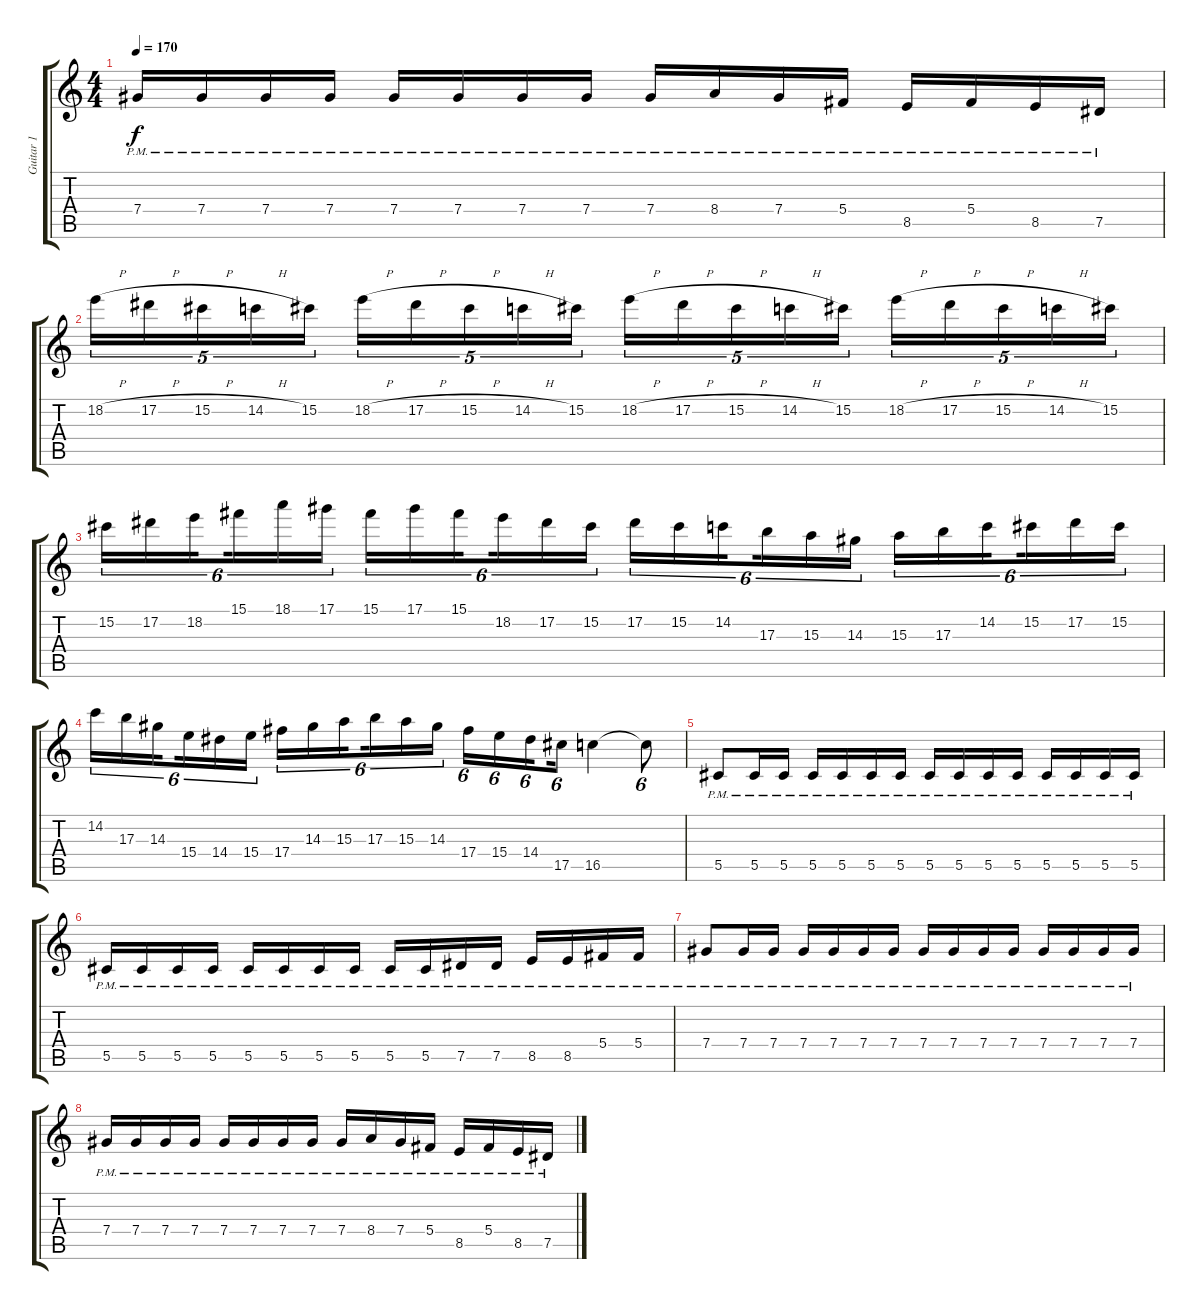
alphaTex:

\track ("Guitar 1" "Guitar 1") {instrument overdrivenguitar}
\staff {score tabs}
\tuning (Eb4 Bb3 Gb3 Db3 Ab2 Eb2) {hide}
\ts (4 4)
\tempo 170
\clef g2
\ks c
7.4{pm}.16{dy f} 7.4{pm}.16 7.4{pm}.16 7.4{pm}.16 7.4{pm}.16 7.4{pm}.16 7.4{pm}.16 7.4{pm}.16 7.4{pm}.16 8.4{pm}.16 7.4{pm}.16 5.4{pm}.16 8.5{pm}.16 5.4{pm}.16 8.5{pm}.16 7.5{pm}.16 |
18.2{h}.16{tu (5 4)} 17.2{h}.16{tu (5 4)} 15.2{h}.16{tu (5 4)} 14.2{h}.16{tu (5 4)} 15.2.16{tu (5 4)} 18.2{h}.16{tu (5 4)} 17.2{h}.16{tu (5 4)} 15.2{h}.16{tu (5 4)} 14.2{h}.16{tu (5 4)} 15.2.16{tu (5 4)} 18.2{h}.16{tu (5 4)} 17.2{h}.16{tu (5 4)} 15.2{h}.16{tu (5 4)} 14.2{h}.16{tu (5 4)} 15.2.16{tu (5 4)} 18.2{h}.16{tu (5 4)} 17.2{h}.16{tu (5 4)} 15.2{h}.16{tu (5 4)} 14.2{h}.16{tu (5 4)} 15.2.16{tu (5 4)} |
15.2.16{tu (6 4)} 17.2.16{tu (6 4)} 18.2.16{tu (6 4) beam splitsecondary} 15.1.16{tu (6 4)} 18.1.16{tu (6 4)} 17.1.16{tu (6 4)} 15.1.16{tu (6 4)} 17.1.16{tu (6 4)} 15.1.16{tu (6 4) beam splitsecondary} 18.2.16{tu (6 4)} 17.2.16{tu (6 4)} 15.2.16{tu (6 4)} 17.2.16{tu (6 4)} 15.2.16{tu (6 4)} 14.2.16{tu (6 4) beam splitsecondary} 17.3.16{tu (6 4)} 15.3.16{tu (6 4)} 14.3.16{tu (6 4)} 15.3.16{tu (6 4)} 17.3.16{tu (6 4)} 14.2.16{tu (6 4) beam splitsecondary} 15.2.16{tu (6 4)} 17.2.16{tu (6 4)} 15.2.16{tu (6 4)} |
14.2.16{tu (6 4)} 17.3.16{tu (6 4)} 14.3.16{tu (6 4) beam splitsecondary} 15.4.16{tu (6 4)} 14.4.16{tu (6 4)} 15.4.16{tu (6 4)} 17.4.16{tu (6 4)} 14.3.16{tu (6 4)} 15.3.16{tu (6 4) beam splitsecondary} 17.3.16{tu (6 4)} 15.3.16{tu (6 4)} 14.3.16{tu (6 4)} 17.4.16{tu (6 4)} 15.4.16{tu (6 4)} 14.4.16{tu (6 4) beam splitsecondary} 17.5.16{tu (6 4)} 16.5.4 16.5{t}.8{tu (6 4)} |
5.5{pm}.8 5.5{pm}.16 5.5{pm}.16 5.5{pm}.16 5.5{pm}.16 5.5{pm}.16 5.5{pm}.16 5.5{pm}.16 5.5{pm}.16 5.5{pm}.16 5.5{pm}.16 5.5{pm}.16 5.5{pm}.16 5.5{pm}.16 5.5{pm}.16 |
5.5{pm}.16 5.5{pm}.16 5.5{pm}.16 5.5{pm}.16 5.5{pm}.16 5.5{pm}.16 5.5{pm}.16 5.5{pm}.16 5.5{pm}.16 5.5{pm}.16 7.5{pm}.16 7.5{pm}.16 8.5{pm}.16 8.5{pm}.16 5.4{pm}.16 5.4{pm}.16 |
7.4{pm}.8 7.4{pm}.16 7.4{pm}.16 7.4{pm}.16 7.4{pm}.16 7.4{pm}.16 7.4{pm}.16 7.4{pm}.16 7.4{pm}.16 7.4{pm}.16 7.4{pm}.16 7.4{pm}.16 7.4{pm}.16 7.4{pm}.16 7.4{pm}.16 |
7.4{pm}.16 7.4{pm}.16 7.4{pm}.16 7.4{pm}.16 7.4{pm}.16 7.4{pm}.16 7.4{pm}.16 7.4{pm}.16 7.4{pm}.16 8.4{pm}.16 7.4{pm}.16 5.4{pm}.16 8.5{pm}.16 5.4{pm}.16 8.5{pm}.16 7.5{pm}.16
